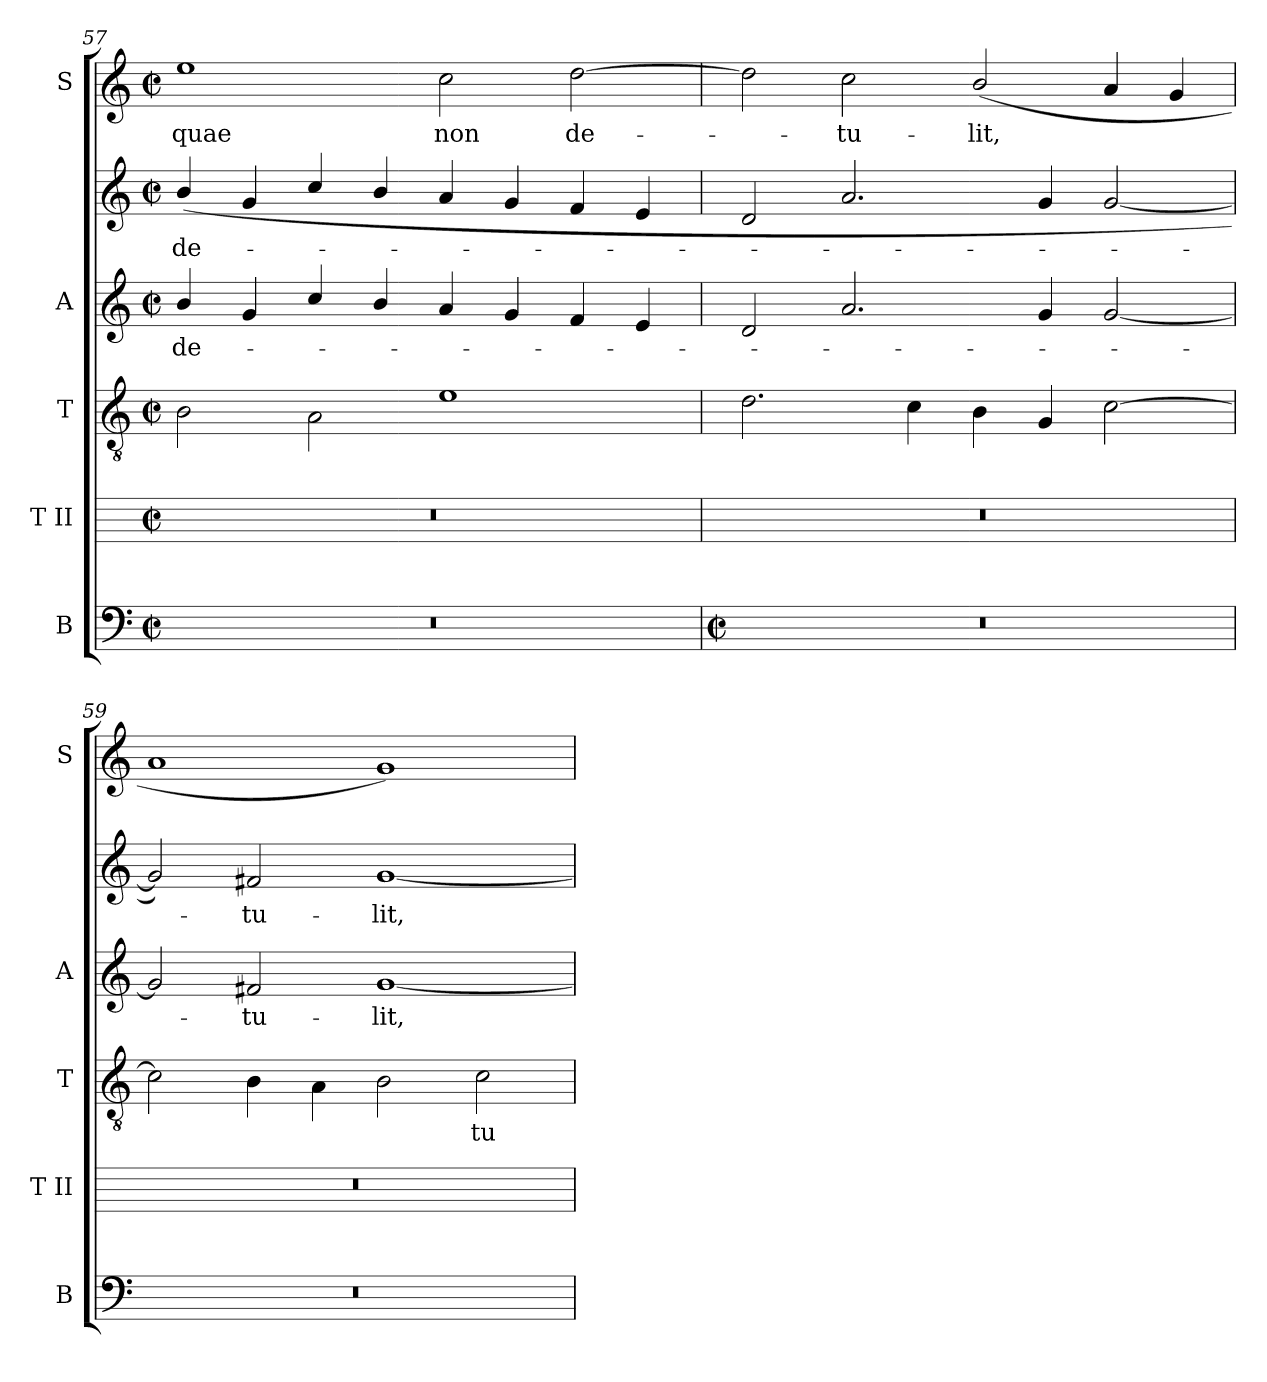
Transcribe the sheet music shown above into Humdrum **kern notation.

**kern	**kern	**kern	**text	**kern	**text	**kern	**text	**kern	**text
*part5	*part4	*part3	*part3	*part2	*part2	*part2	*part2	*part1	*part1
*staff6	*staff5	*staff4	*staff4	*staff3	*staff3	*staff2	*staff2	*staff1	*staff1
*I"B	*I"T II	*I"T	*	*I"A	*	*	*	*I"S	*
*I'B	*I'T II	*I'T	*	*I'A	*	*	*	*I'S	*
!!LO:LB:g=z
*clefF4	*	*clefGv2	*	*	*	*clefG2	*	*clefG2	*
*k[]	*	*k[]	*	*k[]	*	*k[]	*	*k[]	*
*C:	*	*C:	*	*C:	*	*C:	*	*C:	*
*M4/2	*M4/2	*M4/2	*	*M4/2	*	*M4/2	*	*M4/2	*
*met(c|)	*met(c|)	*met(c|)	*	*met(c|)	*	*met(c|)	*	*met(c|)	*
=57	=57	=57	=57	=57	=57	=57	=57	=57	=57
!	!	!	!	!	!LO:LY:b	!	!LO:LY:b	!	!LO:LY:b
0r	0r	2B	.	4b/	de-	(<4b/	de-	1ee	quae
.	.	.	.	4g	.	4g	.	.	.
.	.	2A\	.	4cc/	.	4cc/	.	.	.
.	.	.	.	4b/	.	4b/	.	.	.
!	!	!	!	!	!	!	!	!	!LO:LY:b
.	.	1e	.	4a	.	4a	.	2cc	non
.	.	.	.	4g	.	4g	.	.	.
!	!	!	!	!	!	!	!	!	!LO:LY:b
.	.	.	.	4f	.	4f	.	[2dd	de-
.	.	.	.	4e	.	4e	.	.	.
!!LO:LB:g=z
=58	=58	=58	=58	=58	=58	=58	=58	=58	=58
*M4/2	*	*	*	*	*	*	*	*	*
*met(c|)	*	*	*	*	*	*	*	*	*
0r	0r	2.d	.	2d	.	2d	.	2dd]	.
!	!	!	!	!	!	!	!	!	!LO:LY:b
.	.	.	.	2.a	.	2.a	.	2cc	tu-
.	.	4c	.	.	.	.	.	.	.
!	!	!	!	!	!	!	!	!	!LO:LY:b
.	.	4B	.	.	.	.	.	(<2b/	-lit,
.	.	4G/	.	4g	.	4g	.	.	.
.	.	[2c	.	[2g	.	[2g	.	4a	.
.	.	.	.	.	.	.	.	4g	.
=59	=59	=59	=59	=59	=59	=59	=59	=59	=59
0r	0r	2c]	.	2g]	.	2g])	.	1a	.
!	!	!	!	!	!LO:LY:b	!	!LO:LY:b	!	!
.	.	4B	.	2f#	tu-	2f#	tu-	.	.
.	.	4A\	.	.	.	.	.	.	.
!	!	!	!	!	!LO:LY:b	!	!LO:LY:b	!	!
.	.	2B	.	[1g	-lit,	[1g	-lit,	1g)	.
!	!	!	!LO:LY:b	!	!	!	!	!	!
.	.	2c	tu-	.	.	.	.	.	.
=	=	=	=	=	=	=	=	=	=
*-	*-	*-	*-	*-	*-	*-	*-	*-	*-
